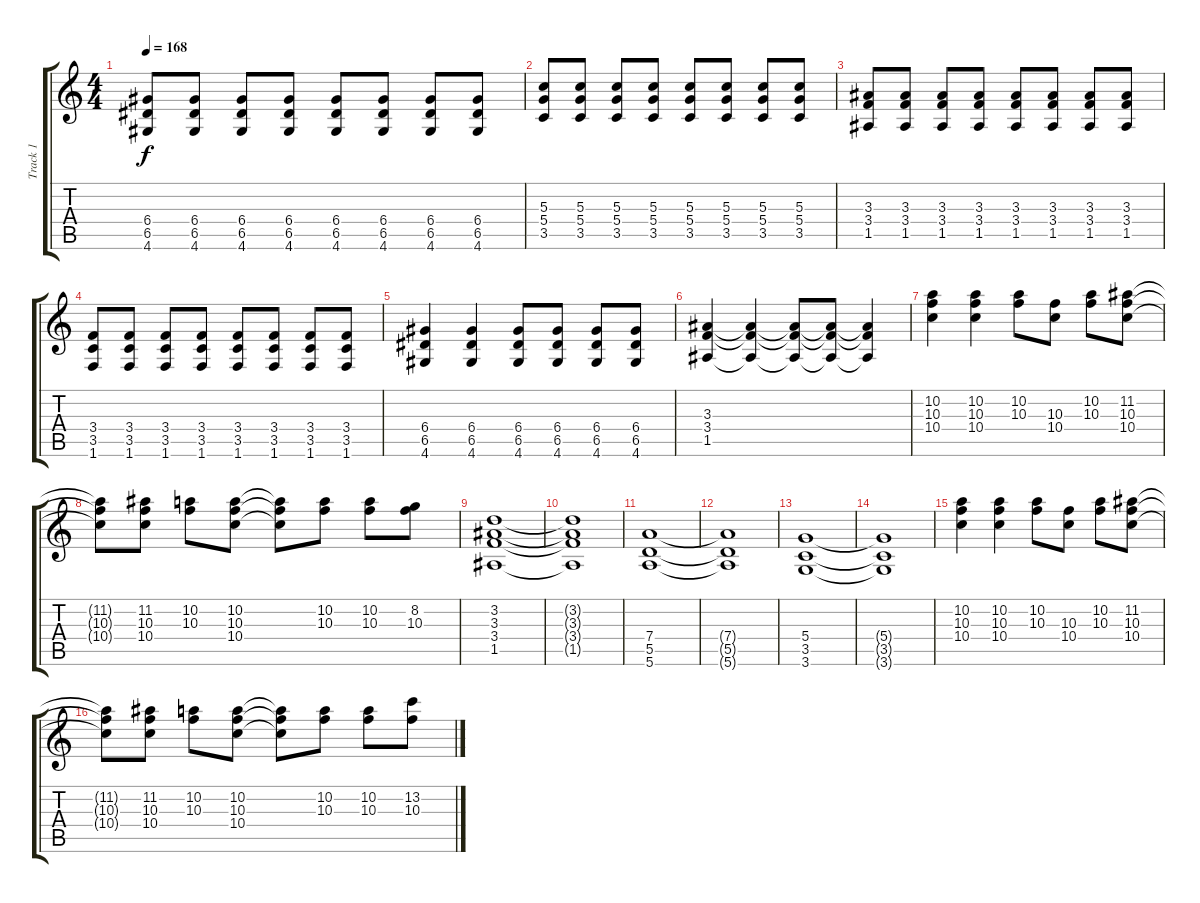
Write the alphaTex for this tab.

\track ("Track 1" "Track 1") {instrument distortionguitar}
\staff {score tabs}
\tuning (E4 B3 G3 D3 A2 E2) {hide}
\ts (4 4)
\tempo 168
\clef g2
\ks c
(6.4 6.5 4.6).8{dy f} (6.4 6.5 4.6).8 (6.4 6.5 4.6).8 (6.4 6.5 4.6).8 (6.4 6.5 4.6).8 (6.4 6.5 4.6).8 (6.4 6.5 4.6).8 (6.4 6.5 4.6).8 |
(5.3 5.4 3.5).8 (5.3 5.4 3.5).8 (5.3 5.4 3.5).8 (5.3 5.4 3.5).8 (5.3 5.4 3.5).8 (5.3 5.4 3.5).8 (5.3 5.4 3.5).8 (5.3 5.4 3.5).8 |
(3.3 3.4 1.5).8 (3.3 3.4 1.5).8 (3.3 3.4 1.5).8 (3.3 3.4 1.5).8 (3.3 3.4 1.5).8 (3.3 3.4 1.5).8 (3.3 3.4 1.5).8 (3.3 3.4 1.5).8 |
(3.4 3.5 1.6).8 (3.4 3.5 1.6).8 (3.4 3.5 1.6).8 (3.4 3.5 1.6).8 (3.4 3.5 1.6).8 (3.4 3.5 1.6).8 (3.4 3.5 1.6).8 (3.4 3.5 1.6).8 |
(6.4 6.5 4.6).4 (6.4 6.5 4.6).4 (6.4 6.5 4.6).8 (6.4 6.5 4.6).8 (6.4 6.5 4.6).8 (6.4 6.5 4.6).8 |
(3.3 3.4 1.5).4 (3.3{t} 3.4{t} 1.5{t}).4 (3.3{t} 3.4{t} 1.5{t}).8 (3.3{t} 3.4{t} 1.5{t}).8 (3.3{t} 3.4{t} 1.5{t}).4 |
(10.2 10.3 10.4).4 (10.2 10.3 10.4).4 (10.2 10.3).8 (10.3 10.4).8 (10.2 10.3).8 (11.2 10.3 10.4).8 |
(11.2{t} 10.3{t} 10.4{t}).8 (11.2 10.3 10.4).8 (10.2 10.3).8 (10.2 10.3 10.4).8 (10.2{t} 10.3{t} 10.4{t}).8 (10.2 10.3).8 (10.2 10.3).8 (8.2 10.3).8 |
(3.2 3.3 3.4 1.5).1 |
(3.2{t} 3.3{t} 3.4{t} 1.5{t}).1 |
(7.4 5.5 5.6).1 |
(7.4{t} 5.5{t} 5.6{t}).1 |
(5.4 3.5 3.6).1 |
(5.4{t} 3.5{t} 3.6{t}).1 |
(10.2 10.3 10.4).4 (10.2 10.3 10.4).4 (10.2 10.3).8 (10.3 10.4).8 (10.2 10.3).8 (11.2 10.3 10.4).8 |
(11.2{t} 10.3{t} 10.4{t}).8 (11.2 10.3 10.4).8 (10.2 10.3).8 (10.2 10.3 10.4).8 (10.2{t} 10.3{t} 10.4{t}).8 (10.2 10.3).8 (10.2 10.3).8 (13.2 10.3).8
